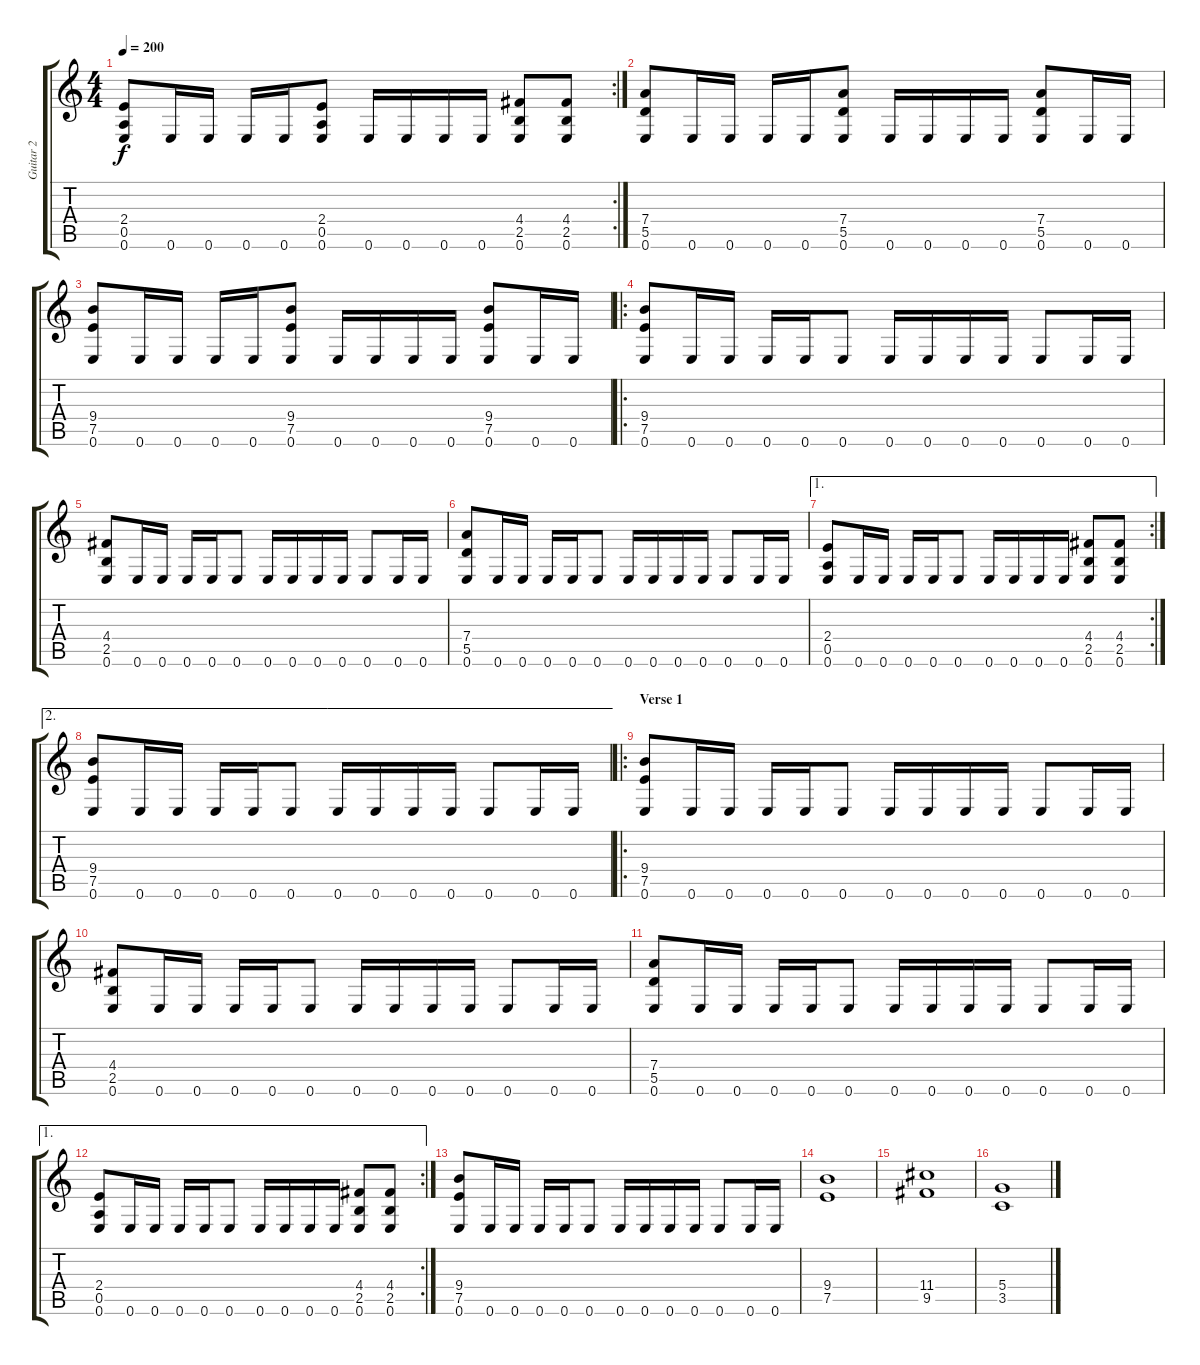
\track ("Guitar 2" "Guitar 2") {instrument distortionguitar}
\staff {score tabs}
\tuning (E4 B3 G3 D3 A2 E2) {hide}
\rc 2
\ts (4 4)
\tempo 200
\clef g2
\ks c
(2.4 0.5 0.6).8{dy f} 0.6.16 0.6.16 0.6.16 0.6.16 (2.4 0.5 0.6).8 0.6.16 0.6.16 0.6.16 0.6.16 (4.4 2.5 0.6).8 (4.4 2.5 0.6).8 |
(7.4 5.5 0.6).8 0.6.16 0.6.16 0.6.16 0.6.16 (7.4 5.5 0.6).8 0.6.16 0.6.16 0.6.16 0.6.16 (7.4 5.5 0.6).8 0.6.16 0.6.16 |
(9.4 7.5 0.6).8 0.6.16 0.6.16 0.6.16 0.6.16 (9.4 7.5 0.6).8 0.6.16 0.6.16 0.6.16 0.6.16 (9.4 7.5 0.6).8 0.6.16 0.6.16 |
\ro
(9.4 7.5 0.6).8 0.6.16 0.6.16 0.6.16 0.6.16 0.6.8 0.6.16 0.6.16 0.6.16 0.6.16 0.6.8 0.6.16 0.6.16 |
(4.4 2.5 0.6).8 0.6.16 0.6.16 0.6.16 0.6.16 0.6.8 0.6.16 0.6.16 0.6.16 0.6.16 0.6.8 0.6.16 0.6.16 |
(7.4 5.5 0.6).8 0.6.16 0.6.16 0.6.16 0.6.16 0.6.8 0.6.16 0.6.16 0.6.16 0.6.16 0.6.8 0.6.16 0.6.16 |
\ae 1
\rc 2
(2.4 0.5 0.6).8 0.6.16 0.6.16 0.6.16 0.6.16 0.6.8 0.6.16 0.6.16 0.6.16 0.6.16 (4.4 2.5 0.6).8 (4.4 2.5 0.6).8 |
\ae 2
(9.4 7.5 0.6).8 0.6.16 0.6.16 0.6.16 0.6.16 0.6.8 0.6.16 0.6.16 0.6.16 0.6.16 0.6.8 0.6.16 0.6.16 |
\ro
\section ("" "Verse 1")
(9.4 7.5 0.6).8 0.6.16 0.6.16 0.6.16 0.6.16 0.6.8 0.6.16 0.6.16 0.6.16 0.6.16 0.6.8 0.6.16 0.6.16 |
(4.4 2.5 0.6).8 0.6.16 0.6.16 0.6.16 0.6.16 0.6.8 0.6.16 0.6.16 0.6.16 0.6.16 0.6.8 0.6.16 0.6.16 |
(7.4 5.5 0.6).8 0.6.16 0.6.16 0.6.16 0.6.16 0.6.8 0.6.16 0.6.16 0.6.16 0.6.16 0.6.8 0.6.16 0.6.16 |
\ae 1
\rc 2
(2.4 0.5 0.6).8 0.6.16 0.6.16 0.6.16 0.6.16 0.6.8 0.6.16 0.6.16 0.6.16 0.6.16 (4.4 2.5 0.6).8 (4.4 2.5 0.6).8 |
(9.4 7.5 0.6).8 0.6.16 0.6.16 0.6.16 0.6.16 0.6.8 0.6.16 0.6.16 0.6.16 0.6.16 0.6.8 0.6.16 0.6.16 |
(9.4 7.5).1 |
(11.4 9.5).1 |
(5.4 3.5).1
